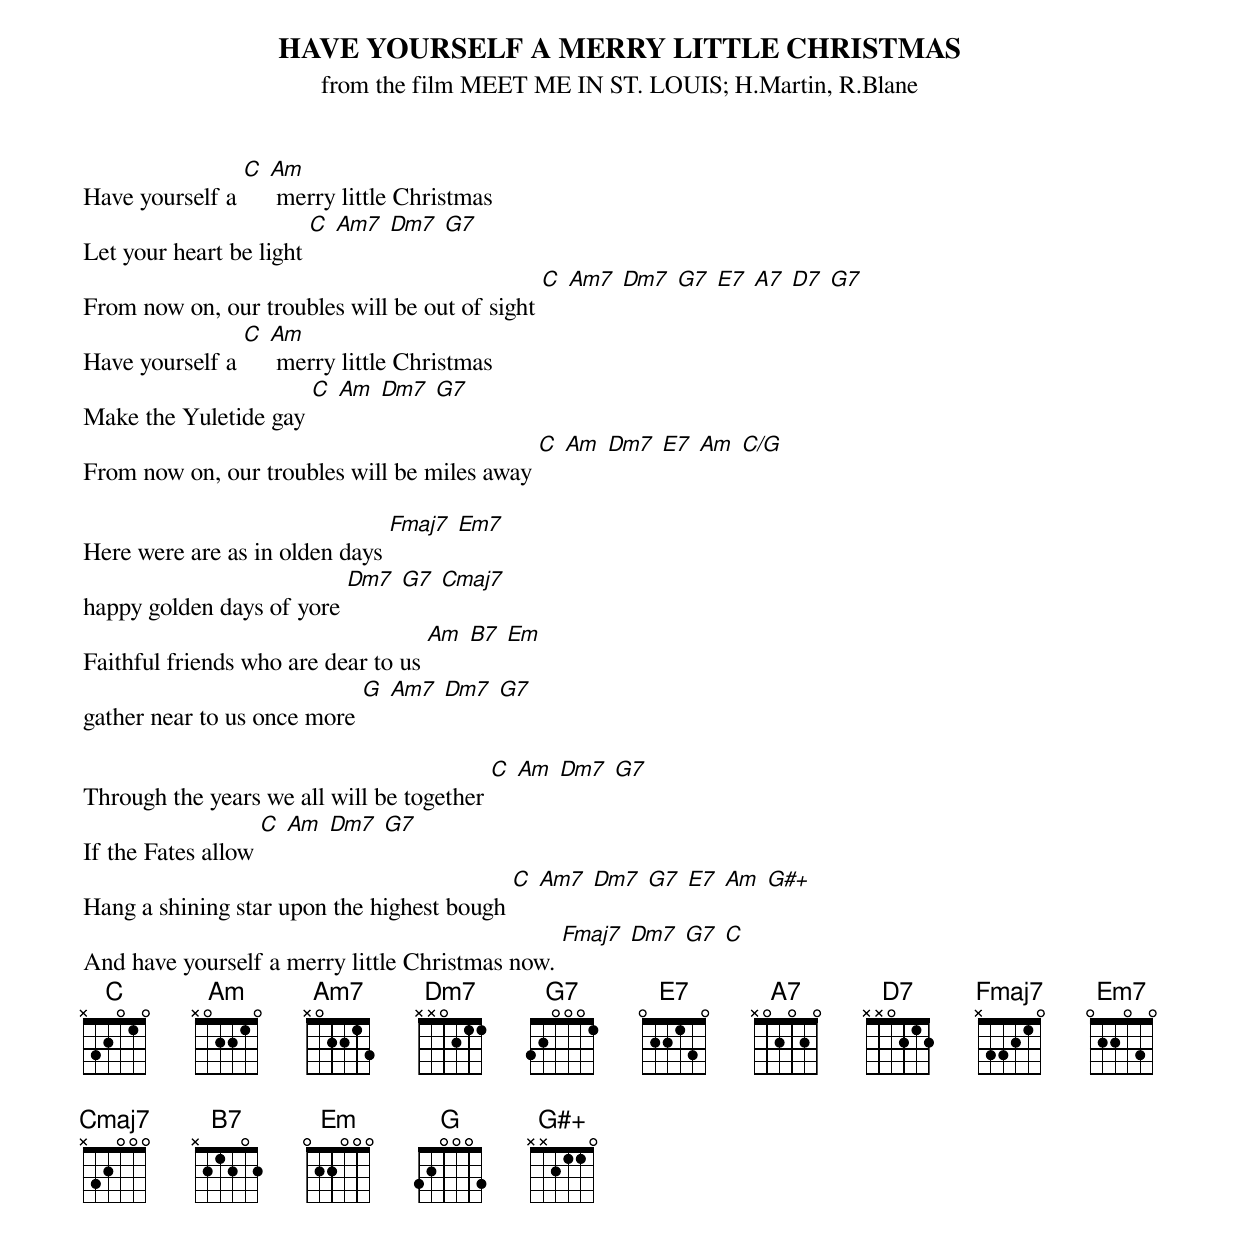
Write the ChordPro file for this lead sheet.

{t:HAVE YOURSELF A MERRY LITTLE CHRISTMAS}
{st:from the film MEET ME IN ST. LOUIS}
{st:H.Martin, R.Blane}

Have yourself a [C] [Am] merry little Christmas
Let your heart be light [C] [Am7] [Dm7] [G7]
From now on, our troubles will be out of sight [C] [Am7] [Dm7] [G7] [E7] [A7] [D7] [G7]
Have yourself a [C] [Am] merry little Christmas
Make the Yuletide gay [C] [Am] [Dm7] [G7]
From now on, our troubles will be miles away [C] [Am] [Dm7] [E7] [Am] [C/G]

Here were are as in olden days [Fmaj7] [Em7]
happy golden days of yore [Dm7] [G7] [Cmaj7]
Faithful friends who are dear to us [Am] [B7] [Em]
gather near to us once more [G] [Am7] [Dm7] [G7]

Through the years we all will be together [C] [Am] [Dm7] [G7]
If the Fates allow [C] [Am] [Dm7] [G7]
Hang a shining star upon the highest bough [C] [Am7] [Dm7] [G7] [E7] [Am] [G#+]
And have yourself a merry little Christmas now. [Fmaj7] [Dm7] [G7] [C]
